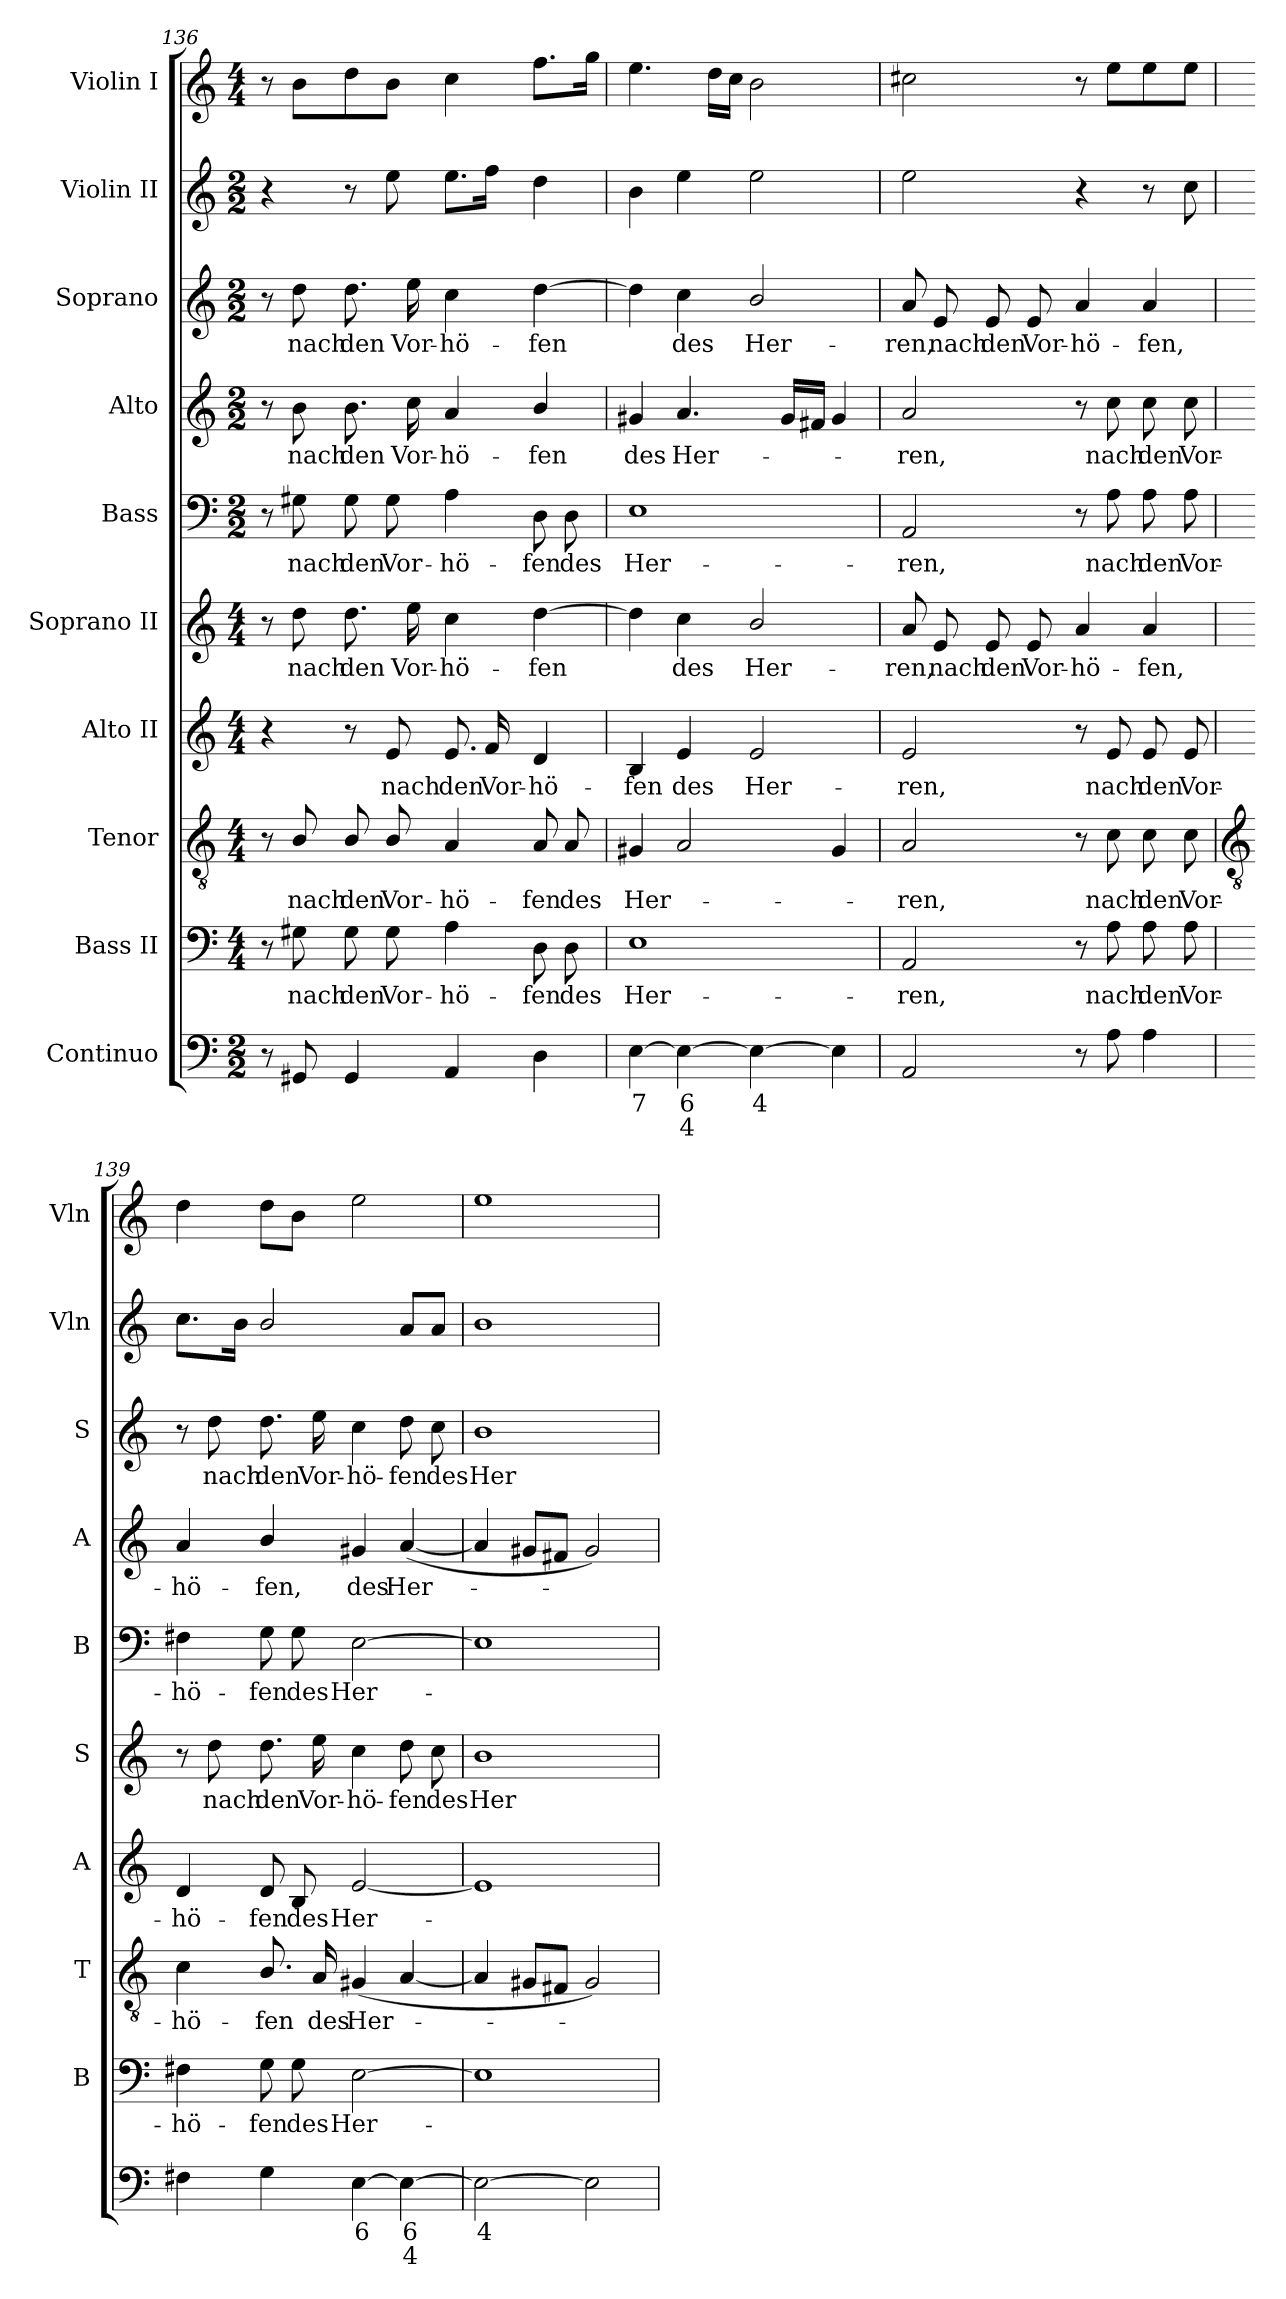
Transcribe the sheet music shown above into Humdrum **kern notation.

**kern	**text	**text	**kern	**text	**kern	**text	**kern	**text	**kern	**text	**kern	**text	**kern	**text	**kern	**text	**kern	**kern
*part10	*part10	*part10	*part9	*part9	*part8	*part8	*part7	*part7	*part6	*part6	*part5	*part5	*part4	*part4	*part3	*part3	*part2	*part1
*staff10	*staff10	*staff10	*staff9	*staff9	*staff8	*staff8	*staff7	*staff7	*staff6	*staff6	*staff5	*staff5	*staff4	*staff4	*staff3	*staff3	*staff2	*staff1
*I"Continuo	*	*	*I"Bass II	*	*I"Tenor	*	*I"Alto II	*	*I"Soprano II	*	*I"Bass	*	*I"Alto	*	*I"Soprano	*	*I"Violin II	*I"Violin I
*	*	*	*I'B	*	*I'T	*	*I'A	*	*I'S	*	*I'B	*	*I'A	*	*I'S	*	*I'Vln	*I'Vln
!!LO:LB:g=z
*clefF4	*	*	*clefF4	*	*clefGv2	*	*clefG2	*	*clefG2	*	*clefF4	*	*clefG2	*	*clefG2	*	*clefG2	*clefG2
*k[]	*	*	*k[]	*	*k[]	*	*k[]	*	*k[]	*	*k[]	*	*k[]	*	*k[]	*	*k[]	*k[]
*C:	*	*	*C:	*	*C:	*	*C:	*	*C:	*	*C:	*	*C:	*	*C:	*	*C:	*C:
*M2/2	*	*	*M4/4	*	*M4/4	*	*M4/4	*	*M4/4	*	*M2/2	*	*M2/2	*	*M2/2	*	*M2/2	*M4/4
=136	=136	=136	=136	=136	=136	=136	=136	=136	=136	=136	=136	=136	=136	=136	=136	=136	=136	=136
8r	.	.	8r	.	8r	.	4r	.	8r	.	8r	.	8r	.	8r	.	4r	8r
!	!	!	!	!LO:LY:b	!	!LO:LY:b	!	!	!	!LO:LY:b	!	!LO:LY:b	!	!LO:LY:b	!	!LO:LY:b	!	!
8GG#X	.	.	8G#X	nach	8B/	nach	.	.	8dd	nach	8G#X	nach	8b	nach	8dd	nach	.	8bL
!	!	!	!	!LO:LY:b	!	!LO:LY:b	!	!	!	!LO:LY:b	!	!LO:LY:b	!	!LO:LY:b	!	!LO:LY:b	!	!
4GG#	.	.	8G#	den	8B/	den	8r	.	8.dd	den	8G#	den	8.b	den	8.dd	den	8r	8dd
!	!	!	!	!LO:LY:b	!	!LO:LY:b	!	!LO:LY:b	!	!	!	!LO:LY:b	!	!	!	!	!	!
.	.	.	8G#	Vor-	8B/	Vor-	8e	nach	.	.	8G#	Vor-	.	.	.	.	8ee	8bJ
!	!	!	!	!	!	!	!	!	!	!LO:LY:b	!	!	!	!LO:LY:b	!	!LO:LY:b	!	!
.	.	.	.	.	.	.	.	.	16ee	Vor-	.	.	16cc	Vor-	16ee	Vor-	.	.
!	!	!	!	!LO:LY:b	!	!LO:LY:b	!	!LO:LY:b	!	!LO:LY:b	!	!LO:LY:b	!	!LO:LY:b	!	!LO:LY:b	!	!
4AA	.	.	4A	-hö-	4A	-hö-	8.e	den	4cc	-hö-	4A	-hö-	4a	-hö-	4cc	-hö-	8.eeL	4cc
!	!	!	!	!	!	!	!	!LO:LY:b	!	!	!	!	!	!	!	!	!	!
.	.	.	.	.	.	.	16f	Vor-	.	.	.	.	.	.	.	.	16ffJ	.
!	!	!	!	!LO:LY:b	!	!LO:LY:b	!	!LO:LY:b	!	!LO:LY:b	!	!LO:LY:b	!	!LO:LY:b	!	!LO:LY:b	!	!
4D	.	.	8D	-fen	8A	-fen	4d	-hö-	[4dd	-fen	8D	-fen	4b/	-fen	[4dd	-fen	4dd	8.ffL
!	!	!	!	!LO:LY:b	!	!LO:LY:b	!	!	!	!	!	!LO:LY:b	!	!	!	!	!	!
.	.	.	8D	des	8A	des	.	.	.	.	8D	des	.	.	.	.	.	.
.	.	.	.	.	.	.	.	.	.	.	.	.	.	.	.	.	.	16ggJ
=137	=137	=137	=137	=137	=137	=137	=137	=137	=137	=137	=137	=137	=137	=137	=137	=137	=137	=137
!	!LO:LY:b	!	!	!LO:LY:b	!	!LO:LY:b	!	!LO:LY:b	!	!	!	!LO:LY:b	!	!LO:LY:b	!	!	!	!
[4E	7	.	1E	Her-	4G#X	Her-	4B	-fen	4dd]	.	1E	Her-	4g#X	des	4dd]	.	4b	4.ee
!	!LO:LY:b	!LO:LY:b	!	!	!	!	!	!LO:LY:b	!	!LO:LY:b	!	!	!	!LO:LY:b	!	!LO:LY:b	!	!
4E_	6	4	.	.	2A	.	4e	des	4cc	des	.	.	4.a	Her-	4cc	des	4ee	.
.	.	.	.	.	.	.	.	.	.	.	.	.	.	.	.	.	.	16ddLL
.	.	.	.	.	.	.	.	.	.	.	.	.	.	.	.	.	.	16ccJJ
!	!LO:LY:b	!	!	!	!	!	!	!LO:LY:b	!	!LO:LY:b	!	!	!	!	!	!LO:LY:b	!	!
4E_	4	.	.	.	.	.	2e	Her-	2b/	Her-	.	.	.	.	2b/	Her-	2ee	2b
.	.	.	.	.	.	.	.	.	.	.	.	.	16g#LL	.	.	.	.	.
.	.	.	.	.	.	.	.	.	.	.	.	.	16f#XJJ	.	.	.	.	.
4E]	.	.	.	.	4G#	.	.	.	.	.	.	.	4g#	.	.	.	.	.
=138	=138	=138	=138	=138	=138	=138	=138	=138	=138	=138	=138	=138	=138	=138	=138	=138	=138	=138
!	!	!	!	!LO:LY:b	!	!LO:LY:b	!	!LO:LY:b	!	!LO:LY:b	!	!LO:LY:b	!	!LO:LY:b	!	!LO:LY:b	!	!
2AA	.	.	2AA	-ren,	2A	ren,	2e	-ren,	8a	-ren,	2AA	-ren,	2a	ren,	8a	-ren,	2ee	2cc#X
!	!	!	!	!	!	!	!	!	!	!LO:LY:b	!	!	!	!	!	!LO:LY:b	!	!
.	.	.	.	.	.	.	.	.	8e	nach	.	.	.	.	8e	nach	.	.
!	!	!	!	!	!	!	!	!	!	!LO:LY:b	!	!	!	!	!	!LO:LY:b	!	!
.	.	.	.	.	.	.	.	.	8e	den	.	.	.	.	8e	den	.	.
!	!	!	!	!	!	!	!	!	!	!LO:LY:b	!	!	!	!	!	!LO:LY:b	!	!
.	.	.	.	.	.	.	.	.	8e	Vor-	.	.	.	.	8e	Vor-	.	.
!	!	!	!	!	!	!	!	!	!	!LO:LY:b	!	!	!	!	!	!LO:LY:b	!	!
8r	.	.	8r	.	8r	.	8r	.	4a	-hö-	8r	.	8r	.	4a	-hö-	4r	8r
!	!	!	!	!LO:LY:b	!	!LO:LY:b	!	!LO:LY:b	!	!	!	!LO:LY:b	!	!LO:LY:b	!	!	!	!
8A	.	.	8A	nach	8c	nach	8e	nach	.	.	8A	nach	8cc	nach	.	.	.	8eeL
!	!	!	!	!LO:LY:b	!	!LO:LY:b	!	!LO:LY:b	!	!LO:LY:b	!	!LO:LY:b	!	!LO:LY:b	!	!LO:LY:b	!	!
4A	.	.	8A	den	8c	den	8e	den	4a	-fen,	8A	den	8cc	den	4a	-fen,	8r	8ee
!	!	!	!	!LO:LY:b	!	!LO:LY:b	!	!LO:LY:b	!	!	!	!LO:LY:b	!	!LO:LY:b	!	!	!	!
.	.	.	8A	Vor-	8c	Vor-	8e	Vor-	.	.	8A	Vor-	8cc	Vor-	.	.	8cc	8eeJ
!!LO:LB:g=z
=139	=139	=139	=139	=139	=139	=139	=139	=139	=139	=139	=139	=139	=139	=139	=139	=139	=139	=139
*	*	*	*	*	*clefGv2	*	*	*	*	*	*	*	*	*	*	*	*	*
!	!	!	!	!LO:LY:b	!	!LO:LY:b	!	!LO:LY:b	!	!	!	!LO:LY:b	!	!LO:LY:b	!	!	!	!
4F#X	.	.	4F#X	-hö-	4c	-hö-	4d	-hö-	8r	.	4F#X	-hö-	4a	-hö-	8r	.	8.ccL	4dd
!	!	!	!	!	!	!	!	!	!	!LO:LY:b	!	!	!	!	!	!LO:LY:b	!	!
.	.	.	.	.	.	.	.	.	8dd	nach	.	.	.	.	8dd	nach	.	.
.	.	.	.	.	.	.	.	.	.	.	.	.	.	.	.	.	16bJ	.
!	!	!	!	!LO:LY:b	!	!LO:LY:b	!	!LO:LY:b	!	!LO:LY:b	!	!LO:LY:b	!	!LO:LY:b	!	!LO:LY:b	!	!
4G	.	.	8G	-fen	8.B/	-fen	8d	-fen	8.dd	den	8G	-fen	4b/	-fen,	8.dd	den	2b/	8ddL
!	!	!	!	!LO:LY:b	!	!	!	!LO:LY:b	!	!	!	!LO:LY:b	!	!	!	!	!	!
.	.	.	8G	des	.	.	8B	des	.	.	8G	des	.	.	.	.	.	8bJ
!	!	!	!	!	!	!LO:LY:b	!	!	!	!LO:LY:b	!	!	!	!	!	!LO:LY:b	!	!
.	.	.	.	.	16A	des	.	.	16ee	Vor-	.	.	.	.	16ee	Vor-	.	.
!	!LO:LY:b	!	!	!LO:LY:b	!	!LO:LY:b	!	!LO:LY:b	!	!LO:LY:b	!	!LO:LY:b	!	!LO:LY:b	!	!LO:LY:b	!	!
[4E	6	.	[2E	Her-	(<4G#X	Her-	[2e	Her-	4cc	-hö-	[2E	Her-	4g#X	des	4cc	-hö-	.	2ee
!	!LO:LY:b	!LO:LY:b	!	!	!	!	!	!	!	!LO:LY:b	!	!	!	!LO:LY:b	!	!LO:LY:b	!	!
4E_	6	4	.	.	[4A	.	.	.	8dd	-fen	.	.	(<[4a	Her-	8dd	-fen	8aL	.
!	!	!	!	!	!	!	!	!	!	!LO:LY:b	!	!	!	!	!	!LO:LY:b	!	!
.	.	.	.	.	.	.	.	.	8cc	des	.	.	.	.	8cc	des	8aJ	.
=140	=140	=140	=140	=140	=140	=140	=140	=140	=140	=140	=140	=140	=140	=140	=140	=140	=140	=140
!	!LO:LY:b	!	!	!	!	!	!	!	!	!LO:LY:b	!	!	!	!	!	!LO:LY:b	!	!
2E_	4	.	1E]	.	4A]	.	1e]	.	1b	Her-	1E]	.	4a]	.	1b	Her-	1b	1ee
.	.	.	.	.	8G#XL	.	.	.	.	.	.	.	8g#XL	.	.	.	.	.
.	.	.	.	.	8F#XJ	.	.	.	.	.	.	.	8f#XJ	.	.	.	.	.
2E]	.	.	.	.	2G#)	.	.	.	.	.	.	.	2g#)	.	.	.	.	.
=	=	=	=	=	=	=	=	=	=	=	=	=	=	=	=	=	=	=
*-	*-	*-	*-	*-	*-	*-	*-	*-	*-	*-	*-	*-	*-	*-	*-	*-	*-	*-
